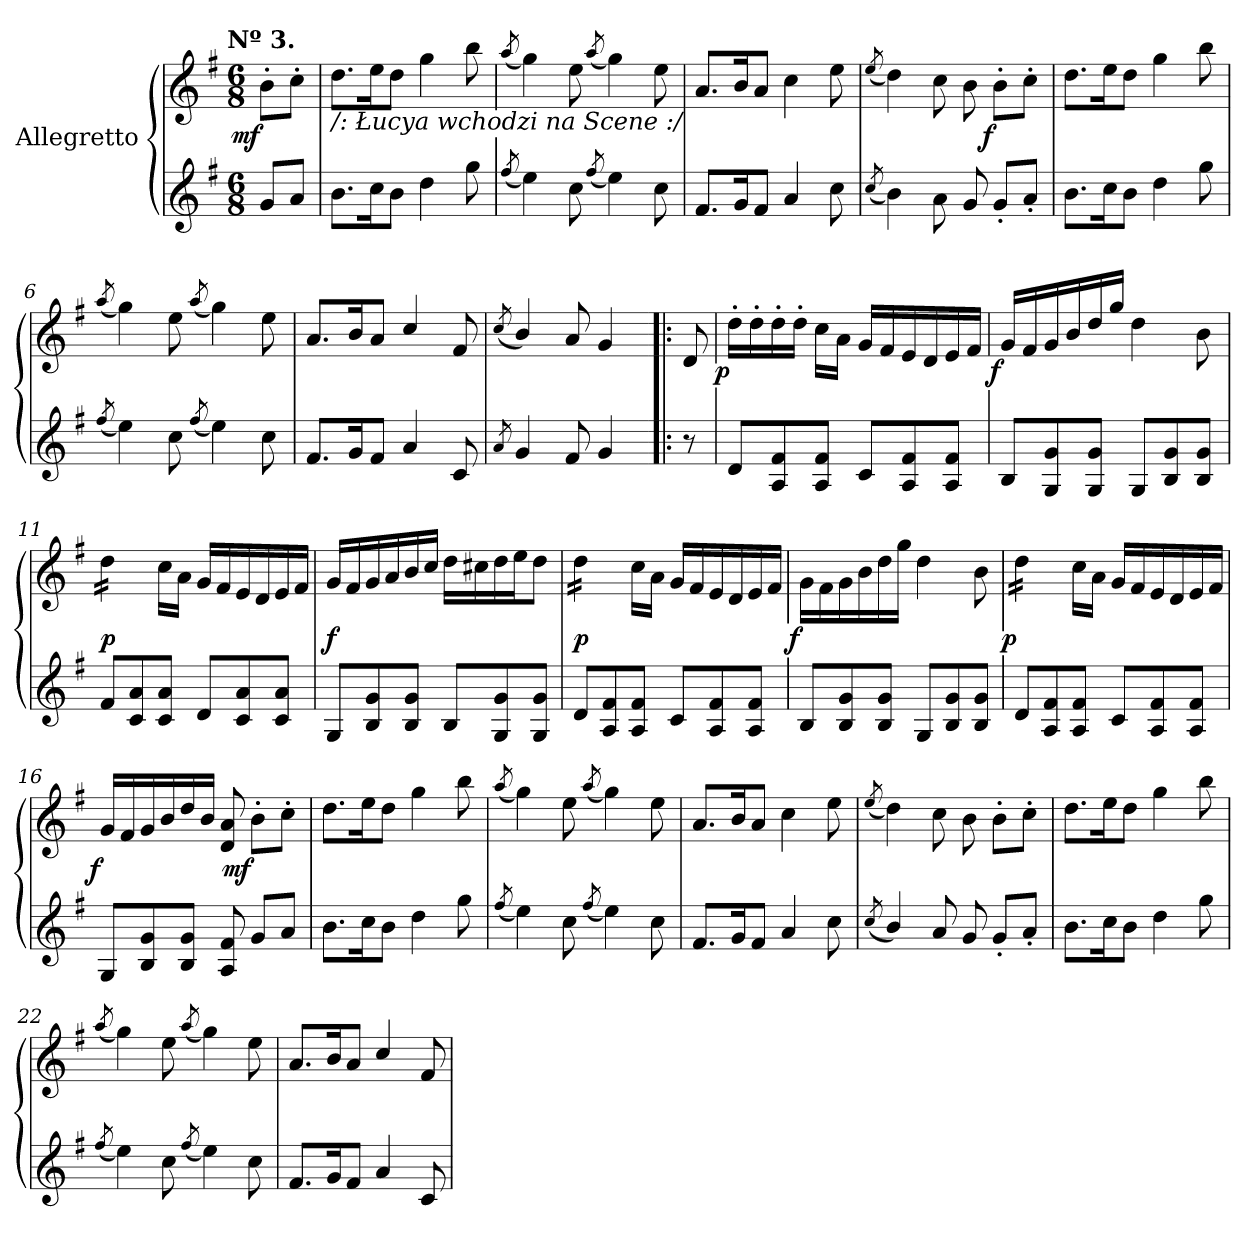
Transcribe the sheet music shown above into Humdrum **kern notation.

**kern	**kern	**dynam
*part2	*part1	*part1
*staff2	*staff1	*staff1
*I"Allegretto	*I"Allegretto	*
*clefG2	*clefG2	*
*k[f#]	*k[f#]	*
!!LO:TX:omd:t=Nº 3.
*M6/8	*M6/8	*
=	=	=
!	!	!LO:DY:rj
8g/L	8b'\L	mf
8a/J	8cc'\J	.
=1	=1	=1
!	!LO:TX:b:i:t=/&colon; Łucya wchodzi na Scene &colon;/	!
8.b\L	8.dd\L	.
16cc\K	16ee\K	.
8b\J	8dd\J	.
4dd\	4gg\	.
8gg\	8bb\	.
=2	=2	=2
(8qff#/	(8qaa/	.
4ee\)	4gg\)	.
8cc\	8ee\	.
(8qff#/	(8qaa/	.
4ee\)	4gg\)	.
8cc\	8ee\	.
=3	=3	=3
8.f#/L	8.a/L	.
16g/K	16b/K	.
8f#/J	8a/J	.
4a/	4cc\	.
8cc\	8ee\	.
=4	=4	=4
(8qcc/	(8qee/	.
4b\)	4dd\)	.
8a\	8cc\	.
8g/	8b\	.
!	!	!LO:DY:rj
8g'/L	8b'\L	f
8a'/J	8cc'\J	.
=5	=5	=5
8.b\L	8.dd\L	.
16cc\K	16ee\K	.
8b\J	8dd\J	.
4dd\	4gg\	.
8gg\	8bb\	.
=6	=6	=6
(8qff#/	(8qaa/	.
4ee\)	4gg\)	.
8cc\	8ee\	.
(8qff#/	(8qaa/	.
4ee\)	4gg\)	.
8cc\	8ee\	.
=7	=7	=7
8.f#/L	8.a/L	.
16g/K	16b/K	.
8f#/J	8a/J	.
4a/	4cc/	.
8c/	8f#/	.
=8	=8	=8
8qa/	(8qcc/	.
4g/	4b/)	.
8f#/	8a/	.
4g/	4g/	.
=!|:	=!|:	=!|:
8r	8d/	.
=9	=9	=9
!	!	!LO:DY:rj
8d/L	16dd'\LL	p
.	16dd'\	.
8A/ 8f#/	16dd'\	.
.	16dd'\JJ	.
8A/ 8f#/J	16cc\LL	.
.	16a\JJ	.
8c/L	16g/LL	.
.	16f#/	.
8A/ 8f#/	16e/	.
.	16d/	.
8A/ 8f#/J	16e/	.
.	16f#/JJ	.
=10	=10	=10
!	!	!LO:DY:rj
8B/L	16g/LL	f
.	16f#/	.
8G/ 8g/	16g/	.
.	16b/	.
8G/ 8g/J	16dd/	.
.	16gg/JJ	.
8G/L	4dd\	.
8B/ 8g/	.	.
8B/ 8g/J	8b\	.
=11	=11	=11
*	*tremolo	*
8f#/L	16dd\LL	p
.	16dd\	.
8c/ 8a/	16dd\	.
.	16dd\JJ	.
*	*Xtremolo	*
8c/ 8a/J	16cc\LL	.
.	16a\JJ	.
8d/L	16g/LL	.
.	16f#/	.
8c/ 8a/	16e/	.
.	16d/	.
8c/ 8a/J	16e/	.
.	16f#/JJ	.
=12	=12	=12
8G/L	16g/LL	f
.	16f#/	.
8B/ 8g/	16g/	.
.	16a/	.
8B/ 8g/J	16b/	.
.	16cc/JJ	.
8B/L	16dd\LL	.
.	16cc#X\	.
8G/ 8g/	16dd\	.
.	16ee\J	.
8G/ 8g/J	8dd\J	.
=13	=13	=13
*	*tremolo	*
8d/L	16dd\LL	p
.	16dd\	.
8A/ 8f#/	16dd\	.
.	16dd\JJ	.
*	*Xtremolo	*
8A/ 8f#/J	16cc\LL	.
.	16a\JJ	.
8c/L	16g/LL	.
.	16f#/	.
8A/ 8f#/	16e/	.
.	16d/	.
8A/ 8f#/J	16e/	.
.	16f#/JJ	.
=14	=14	=14
!	!	!LO:DY:rj
8B/L	16g\LL	f
.	16f#\	.
8B/ 8g/	16g\	.
.	16b\	.
8B/ 8g/J	16dd\	.
.	16gg\JJ	.
8G/L	4dd\	.
8B/ 8g/	.	.
8B/ 8g/J	8b\	.
=15	=15	=15
!	!	!LO:DY:rj
*	*tremolo	*
8d/L	16dd\LL	p
.	16dd\	.
8A/ 8f#/	16dd\	.
.	16dd\JJ	.
*	*Xtremolo	*
8A/ 8f#/J	16cc\LL	.
.	16a\JJ	.
8c/L	16g/LL	.
.	16f#/	.
8A/ 8f#/	16e/	.
.	16d/	.
8A/ 8f#/J	16e/	.
.	16f#/JJ	.
=16	=16	=16
!	!	!LO:DY:rj
8G/L	16g/LL	f
.	16f#/	.
8B/ 8g/	16g/	.
.	16b/	.
8B/ 8g/J	16dd/	.
.	16b/JJ	.
8A/ 8f#/	8d/ 8a/	.
!	!	!LO:DY:rj
8g/L	8b'\L	mf
8a/J	8cc'\J	.
=17	=17	=17
8.b\L	8.dd\L	.
16cc\K	16ee\K	.
8b\J	8dd\J	.
4dd\	4gg\	.
8gg\	8bb\	.
=18	=18	=18
(8qff#/	(8qaa/	.
4ee\)	4gg\)	.
8cc\	8ee\	.
(8qff#/	(8qaa/	.
4ee\)	4gg\)	.
8cc\	8ee\	.
=19	=19	=19
8.f#/L	8.a/L	.
16g/K	16b/K	.
8f#/J	8a/J	.
4a/	4cc\	.
8cc\	8ee\	.
=20	=20	=20
(8qcc/	(8qee/	.
4b/)	4dd\)	.
8a/	8cc\	.
8g/	8b\	.
8g'/L	8b'\L	.
8a'/J	8cc'\J	.
=21	=21	=21
8.b\L	8.dd\L	.
16cc\K	16ee\K	.
8b\J	8dd\J	.
4dd\	4gg\	.
8gg\	8bb\	.
=22	=22	=22
(8qff#/	(8qaa/	.
4ee\)	4gg\)	.
8cc\	8ee\	.
(8qff#/	(8qaa/	.
4ee\)	4gg\)	.
8cc\	8ee\	.
=23	=23	=23
8.f#/L	8.a/L	.
16g/K	16b/K	.
8f#/J	8a/J	.
4a/	4cc/	.
8c/	8f#/	.
=	=	=
*-	*-	*-
